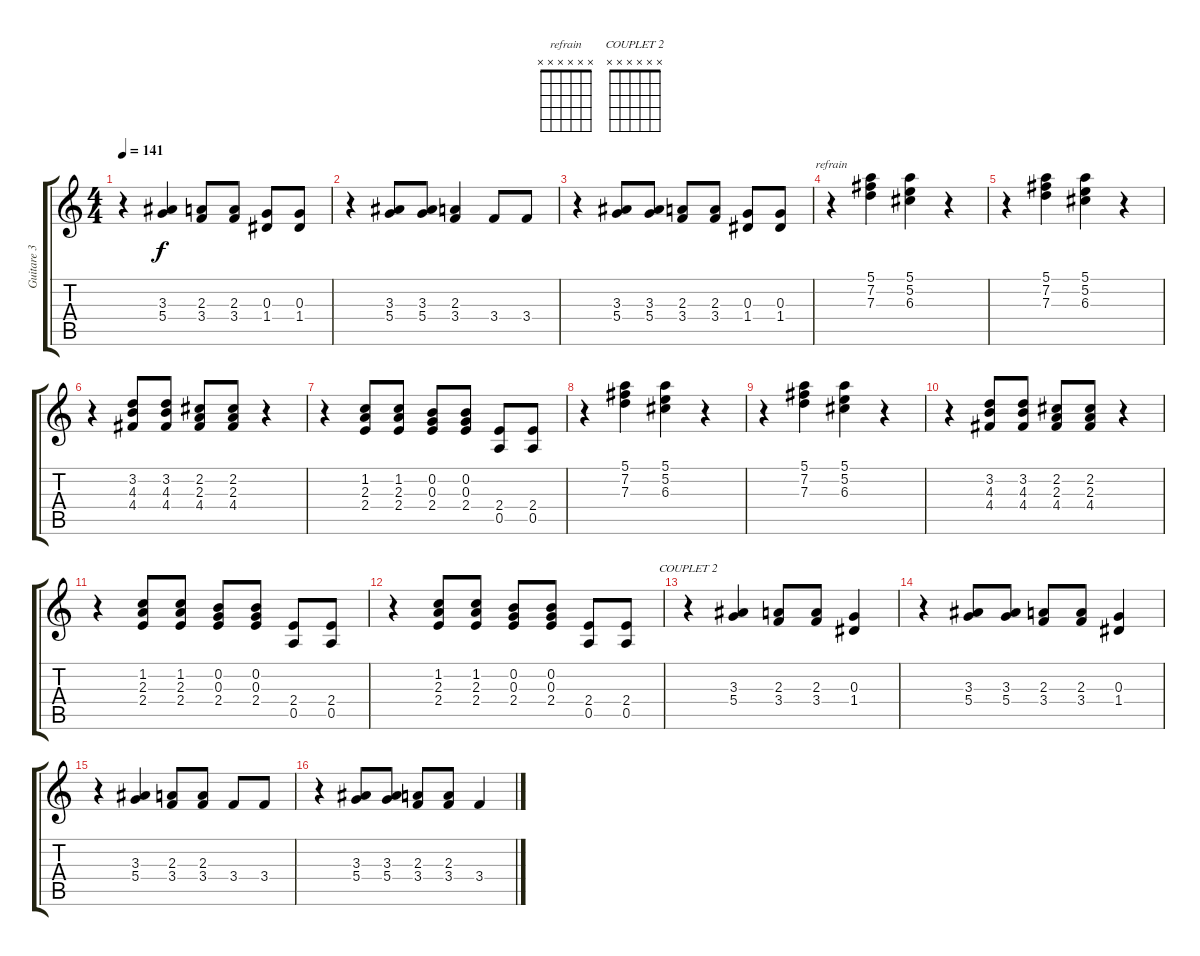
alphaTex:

\track ("Guitare 3" "Guitare 3") {instrument distortionguitar}
\staff {score tabs}
\tuning (E4 B3 G3 D3 A2 E2) {hide}
\chord ("refrain" x x x x x x) {firstfret 0}
\chord ("COUPLET 2" x x x x x x) {firstfret 0}
\ts (4 4)
\tempo 141
\clef g2
\ks c
r.4{dy f} (3.3 5.4).4 (2.3 3.4).8 (2.3 3.4).8 (0.3 1.4).8 (0.3 1.4).8 |
r.4 (3.3 5.4).8 (3.3 5.4).8 (2.3 3.4).4 3.4.8 3.4.8 |
r.4 (3.3 5.4).8 (3.3 5.4).8 (2.3 3.4).8 (2.3 3.4).8 (0.3 1.4).8 (0.3 1.4).8 |
r.4{ch "refrain"} (5.1 7.2 7.3).4 (5.1 5.2 6.3).4 r.4 |
r.4 (5.1 7.2 7.3).4 (5.1 5.2 6.3).4 r.4 |
r.4 (3.2 4.3 4.4).8 (3.2 4.3 4.4).8 (2.2 2.3 4.4).8 (2.2 2.3 4.4).8 r.4 |
r.4 (1.2 2.3 2.4).8 (1.2 2.3 2.4).8 (0.2 0.3 2.4).8 (0.2 0.3 2.4).8 (2.4 0.5).8 (2.4 0.5).8 |
r.4 (5.1 7.2 7.3).4 (5.1 5.2 6.3).4 r.4 |
r.4 (5.1 7.2 7.3).4 (5.1 5.2 6.3).4 r.4 |
r.4 (3.2 4.3 4.4).8 (3.2 4.3 4.4).8 (2.2 2.3 4.4).8 (2.2 2.3 4.4).8 r.4 |
r.4 (1.2 2.3 2.4).8 (1.2 2.3 2.4).8 (0.2 0.3 2.4).8 (0.2 0.3 2.4).8 (2.4 0.5).8 (2.4 0.5).8 |
r.4 (1.2 2.3 2.4).8 (1.2 2.3 2.4).8 (0.2 0.3 2.4).8 (0.2 0.3 2.4).8 (2.4 0.5).8 (2.4 0.5).8 |
r.4{ch "COUPLET 2"} (3.3 5.4).4 (2.3 3.4).8 (2.3 3.4).8 (0.3 1.4).4 |
r.4 (3.3 5.4).8 (3.3 5.4).8 (2.3 3.4).8 (2.3 3.4).8 (0.3 1.4).4 |
r.4 (3.3 5.4).4 (2.3 3.4).8 (2.3 3.4).8 3.4.8 3.4.8 |
r.4 (3.3 5.4).8 (3.3 5.4).8 (2.3 3.4).8 (2.3 3.4).8 3.4.4
